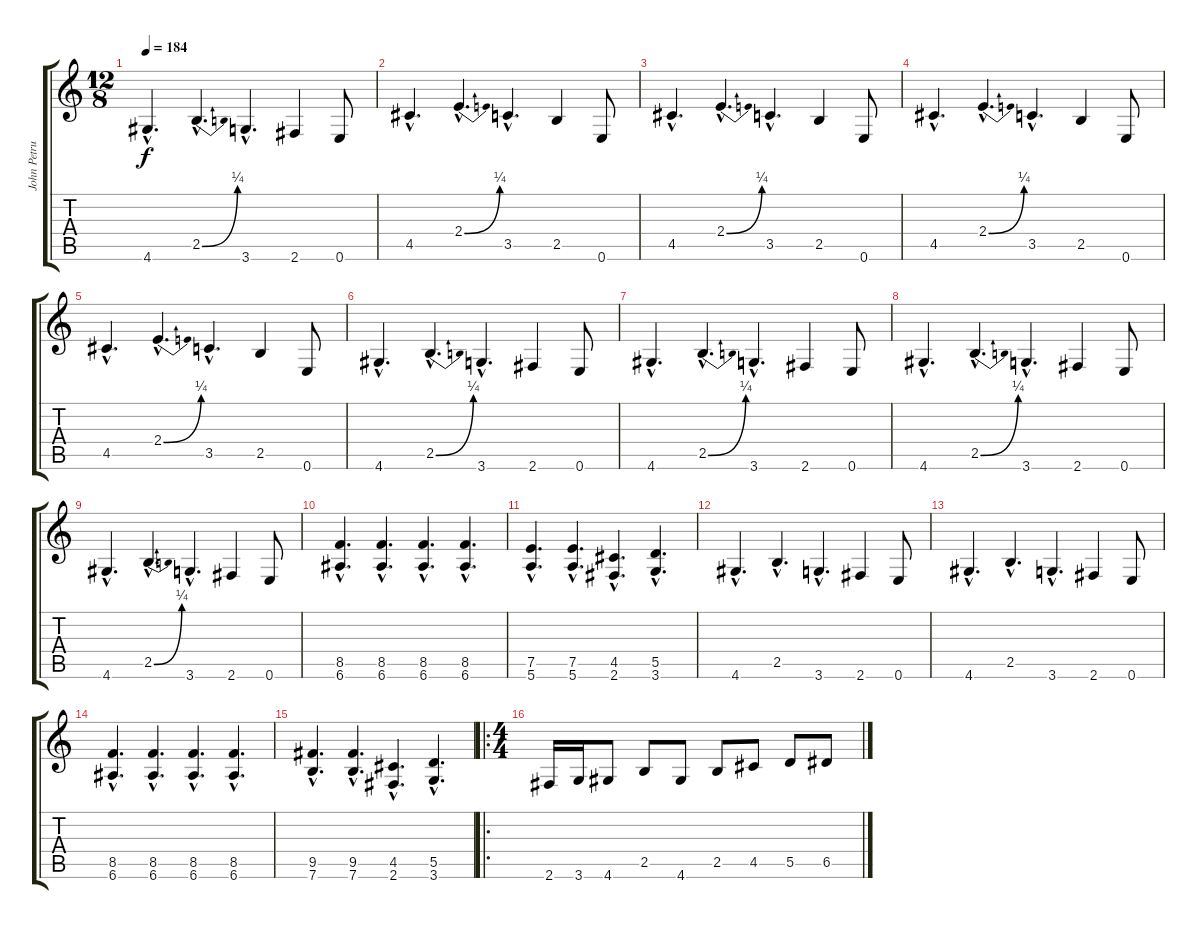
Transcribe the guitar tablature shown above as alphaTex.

\track ("John Petrucci - 6 Strings Guitar" "John Petru") {instrument distortionguitar}
\staff {score tabs}
\tuning (E4 B3 G3 D3 A2 E2) {hide}
\ts (12 8)
\tempo 184
\clef g2
\ks c
4.6{hac}.4{d dy f} 2.5{be (bend 0 0 60 1) hac}.4{d} 3.6{hac}.4{d} 2.6.4 0.6.8 |
4.5{hac}.4{d} 2.4{be (bend 0 0 60 1) hac}.4{d} 3.5{hac}.4{d} 2.5.4 0.6.8 |
4.5{hac}.4{d} 2.4{be (bend 0 0 60 1) hac}.4{d} 3.5{hac}.4{d} 2.5.4 0.6.8 |
4.5{hac}.4{d} 2.4{be (bend 0 0 60 1) hac}.4{d} 3.5{hac}.4{d} 2.5.4 0.6.8 |
4.5{hac}.4{d} 2.4{be (bend 0 0 60 1) hac}.4{d} 3.5{hac}.4{d} 2.5.4 0.6.8 |
4.6{hac}.4{d} 2.5{be (bend 0 0 60 1) hac}.4{d} 3.6{hac}.4{d} 2.6.4 0.6.8 |
4.6{hac}.4{d} 2.5{be (bend 0 0 60 1) hac}.4{d} 3.6{hac}.4{d} 2.6.4 0.6.8 |
4.6{hac}.4{d} 2.5{be (bend 0 0 60 1) hac}.4{d} 3.6{hac}.4{d} 2.6.4 0.6.8 |
4.6{hac}.4{d} 2.5{be (bend 0 0 60 1) hac}.4{d} 3.6{hac}.4{d} 2.6.4 0.6.8 |
(8.5{hac} 6.6{hac}).4{d} (8.5{hac} 6.6{hac}).4{d} (8.5{hac} 6.6{hac}).4{d} (8.5{hac} 6.6{hac}).4{d} |
(7.5{hac} 5.6{hac}).4{d} (7.5{hac} 5.6{hac}).4{d} (4.5{hac} 2.6{hac}).4{d} (5.5{hac} 3.6{hac}).4{d} |
4.6{hac}.4{d} 2.5{hac}.4{d} 3.6{hac}.4{d} 2.6.4 0.6.8 |
4.6{hac}.4{d} 2.5{hac}.4{d} 3.6{hac}.4{d} 2.6.4 0.6.8 |
(8.5{hac} 6.6{hac}).4{d} (8.5{hac} 6.6{hac}).4{d} (8.5{hac} 6.6{hac}).4{d} (8.5{hac} 6.6{hac}).4{d} |
(9.5{hac} 7.6{hac}).4{d} (9.5{hac} 7.6{hac}).4{d} (4.5{hac} 2.6{hac}).4{d} (5.5{hac} 3.6{hac}).4{d} |
\ro
\ts (4 4)
2.6.16 3.6.16 4.6.8 2.5.8 4.6.8 2.5.8 4.5.8 5.5.8 6.5.8
